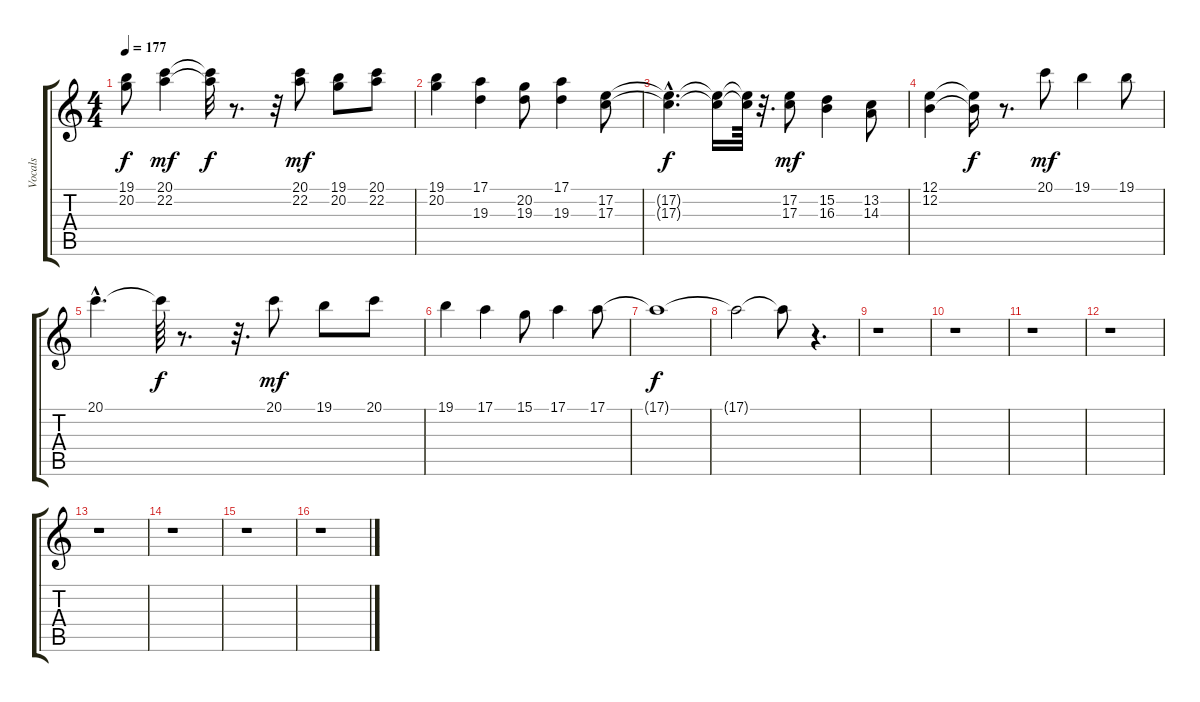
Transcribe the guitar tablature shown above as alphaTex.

\track ("Vocals" "Vocals") {instrument tenorsax}
\staff {score tabs}
\tuning (E4 B3 G3 D3 A2 E2) {hide}
\ts (4 4)
\tempo 177
\clef g2
\ks c
(19.1{t} 20.2{t}).8{dy f} (20.1 22.2).4{dy mf} (20.1{t} 22.2{t}).32{dy f} r.8{d} r.32 (20.1 22.2).8{dy mf} (19.1 20.2).8 (20.1 22.2).8 |
(19.1 20.2).4 (17.1 19.3).4 (20.2 19.3).8 (17.1 19.3).4 (17.2 17.3).8 |
(17.2{hac t} 17.3{hac t}).4{d dy f} (17.2{t} 17.3{t}).16 (17.2{t} 17.3{t}).64 r.32{d} (17.2 17.3).8{dy mf} (15.2 16.3).4 (13.2 14.3).8 |
(12.1 12.2).4 (12.1{t} 12.2{t}).16{dy f} r.8{d} 20.1.8{dy mf} 19.1.4 19.1.8 |
20.1{hac}.4{d} 20.1{t}.64{dy f} r.8{d} r.32{d} 20.1.8{dy mf} 19.1.8 20.1.8 |
19.1.4 17.1.4 15.1.8 17.1.4 17.1.8 |
17.1{t}.1{dy f} |
17.1{t}.2 17.1{t}.8 r.4{d} |
r.1 |
r.1 |
r.1 |
r.1 |
r.1 |
r.1 |
r.1 |
r.1
